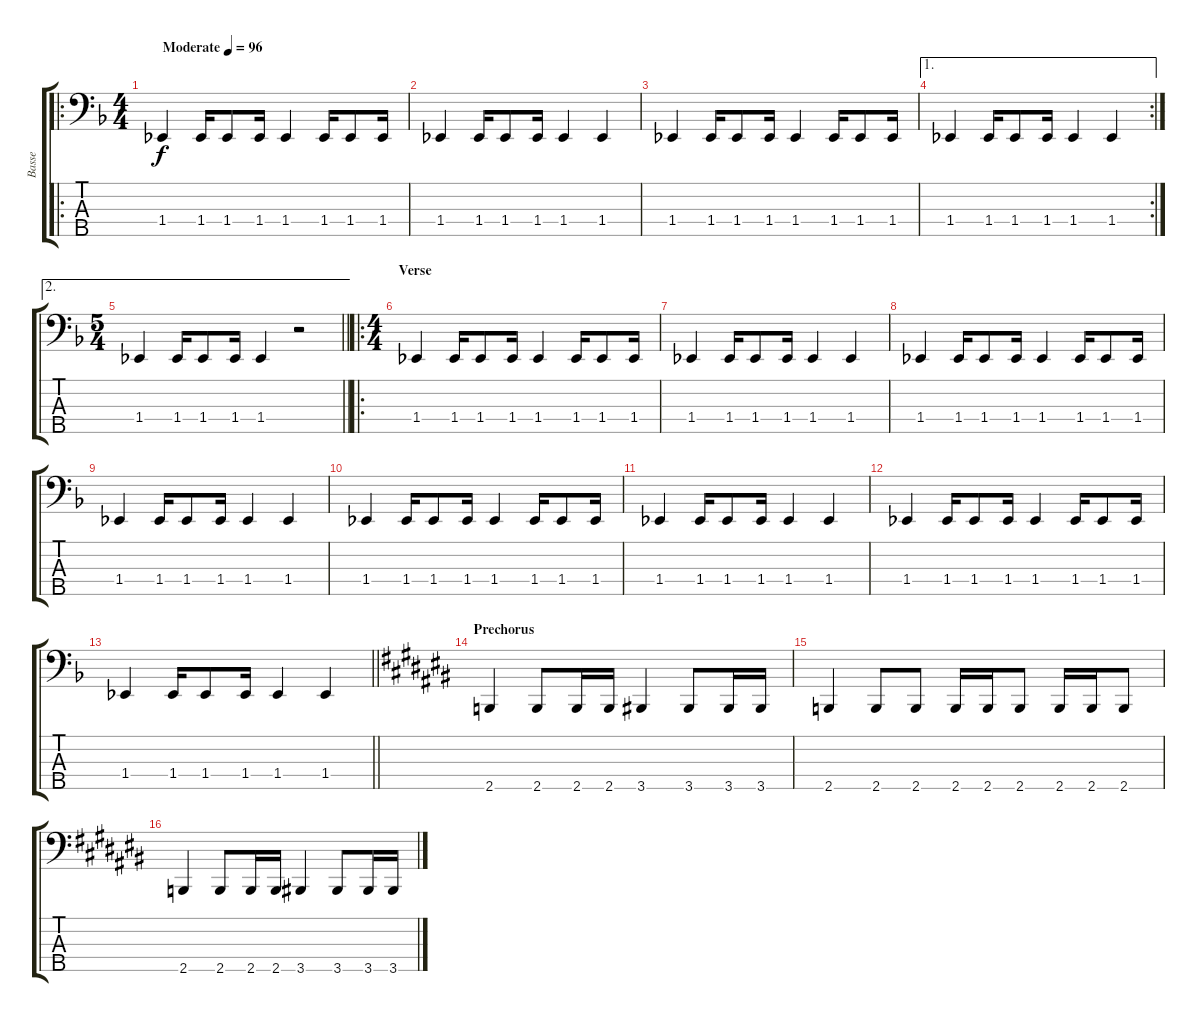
\track ("Basse" "Basse") {instrument slapbass1}
\staff {score tabs}
\tuning (F2 C2 G1 D1 A0) {hide}
\ro
\ts (4 4)
\tempo (96 "Moderate")
\clef f4
\ks f
1.4.4{dy f instrument slapbass1} 1.4.16 1.4.8 1.4.16 1.4.4 1.4.16 1.4.8 1.4.16 |
1.4.4 1.4.16 1.4.8 1.4.16 1.4.4 1.4.4 |
1.4.4 1.4.16 1.4.8 1.4.16 1.4.4 1.4.16 1.4.8 1.4.16 |
\ae 1
\rc 2
1.4.4 1.4.16 1.4.8 1.4.16 1.4.4 1.4.4 |
\ae 2
\ts (5 4)
\barLineRight lightlight
1.4.4 1.4.16 1.4.8 1.4.16 1.4.4 r.2 |
\ro
\ts (4 4)
\section ("" "Verse")
1.4.4 1.4.16 1.4.8 1.4.16 1.4.4 1.4.16 1.4.8 1.4.16 |
1.4.4 1.4.16 1.4.8 1.4.16 1.4.4 1.4.4 |
1.4.4 1.4.16 1.4.8 1.4.16 1.4.4 1.4.16 1.4.8 1.4.16 |
1.4.4 1.4.16 1.4.8 1.4.16 1.4.4 1.4.4 |
1.4.4 1.4.16 1.4.8 1.4.16 1.4.4 1.4.16 1.4.8 1.4.16 |
1.4.4 1.4.16 1.4.8 1.4.16 1.4.4 1.4.4 |
1.4.4 1.4.16 1.4.8 1.4.16 1.4.4 1.4.16 1.4.8 1.4.16 |
\barLineRight lightlight
1.4.4 1.4.16 1.4.8 1.4.16 1.4.4 1.4.4 |
\section ("" "Prechorus")
\ks c#
2.5.4 2.5.8 2.5.16 2.5.16 3.5.4 3.5.8 3.5.16 3.5.16 |
2.5.4 2.5.8 2.5.8 2.5.16 2.5.16 2.5.8 2.5.16 2.5.16 2.5.8 |
2.5.4 2.5.8 2.5.16 2.5.16 3.5.4 3.5.8 3.5.16 3.5.16
